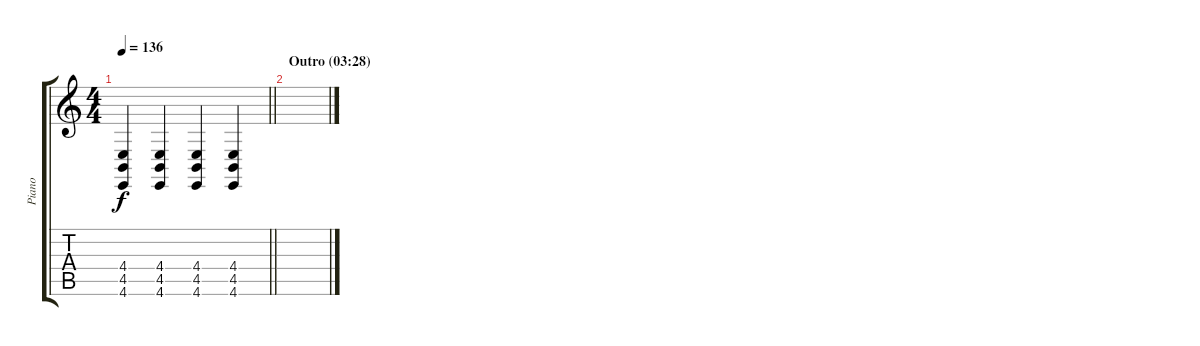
\track ("Piano" "Piano") {instrument brightacousticpiano}
\staff {score tabs}
\tuning (D4 A3 F3 C3 G2 C2) {hide}
\ts (4 4)
\tempo 136
\clef g2
\barLineRight lightlight
\ks c
(4.4 4.5 4.6).4{dy f} (4.4 4.5 4.6).4 (4.4 4.5 4.6).4 (4.4 4.5 4.6).4 |
\section ("" "Outro (03:28)")
